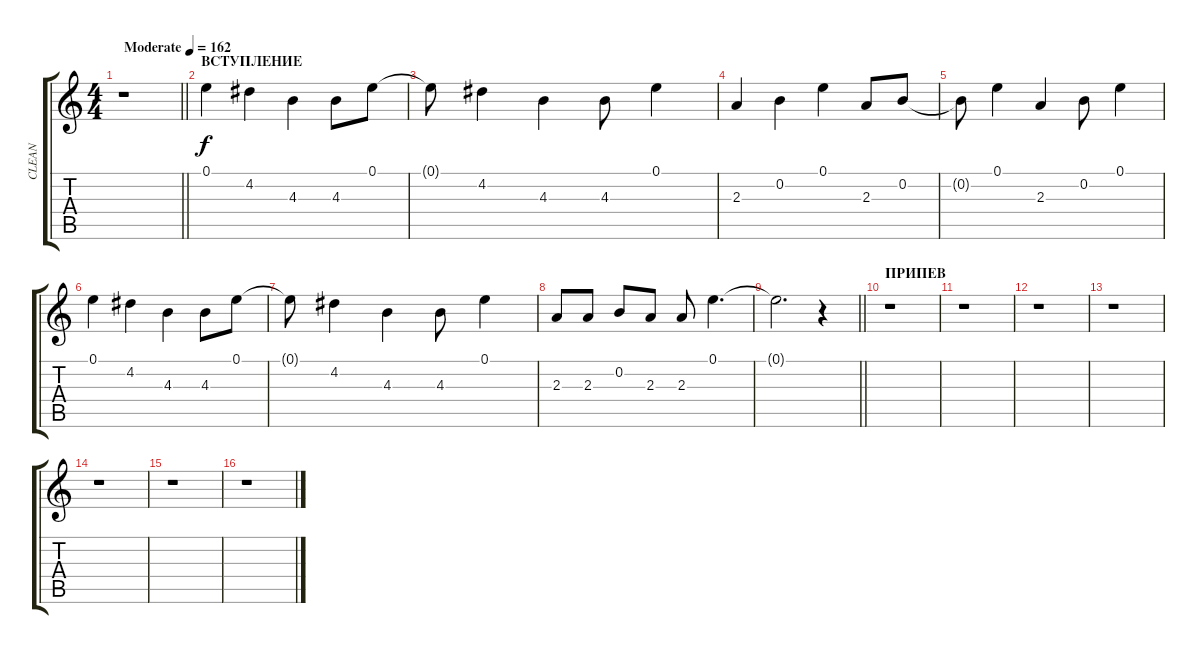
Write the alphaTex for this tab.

\track ("CLEAN" "CLEAN") {instrument electricguitarclean}
\staff {score tabs}
\tuning (E4 B3 G3 D3 A2 E2) {hide}
\ts (4 4)
\tempo (162 "Moderate")
\clef g2
\barLineRight lightlight
\ks c
r.1{dy f instrument electricguitarclean} |
\section ("" "ВСТУПЛЕНИЕ")
0.1.4 4.2.4 4.3.4 4.3.8 0.1.8 |
0.1{t}.8 4.2.4 4.3.4 4.3.8 0.1.4 |
2.3.4 0.2.4 0.1.4 2.3.8 0.2.8 |
0.2{t}.8 0.1.4 2.3.4 0.2.8 0.1.4 |
0.1.4 4.2.4 4.3.4 4.3.8 0.1.8 |
0.1{t}.8 4.2.4 4.3.4 4.3.8 0.1.4 |
2.3.8 2.3.8 0.2.8 2.3.8 2.3.8 0.1.4{d} |
\barLineRight lightlight
0.1{t}.2{d} r.4 |
\section ("" "ПРИПЕВ")
r.1 |
r.1 |
r.1 |
r.1 |
r.1 |
r.1 |
r.1
